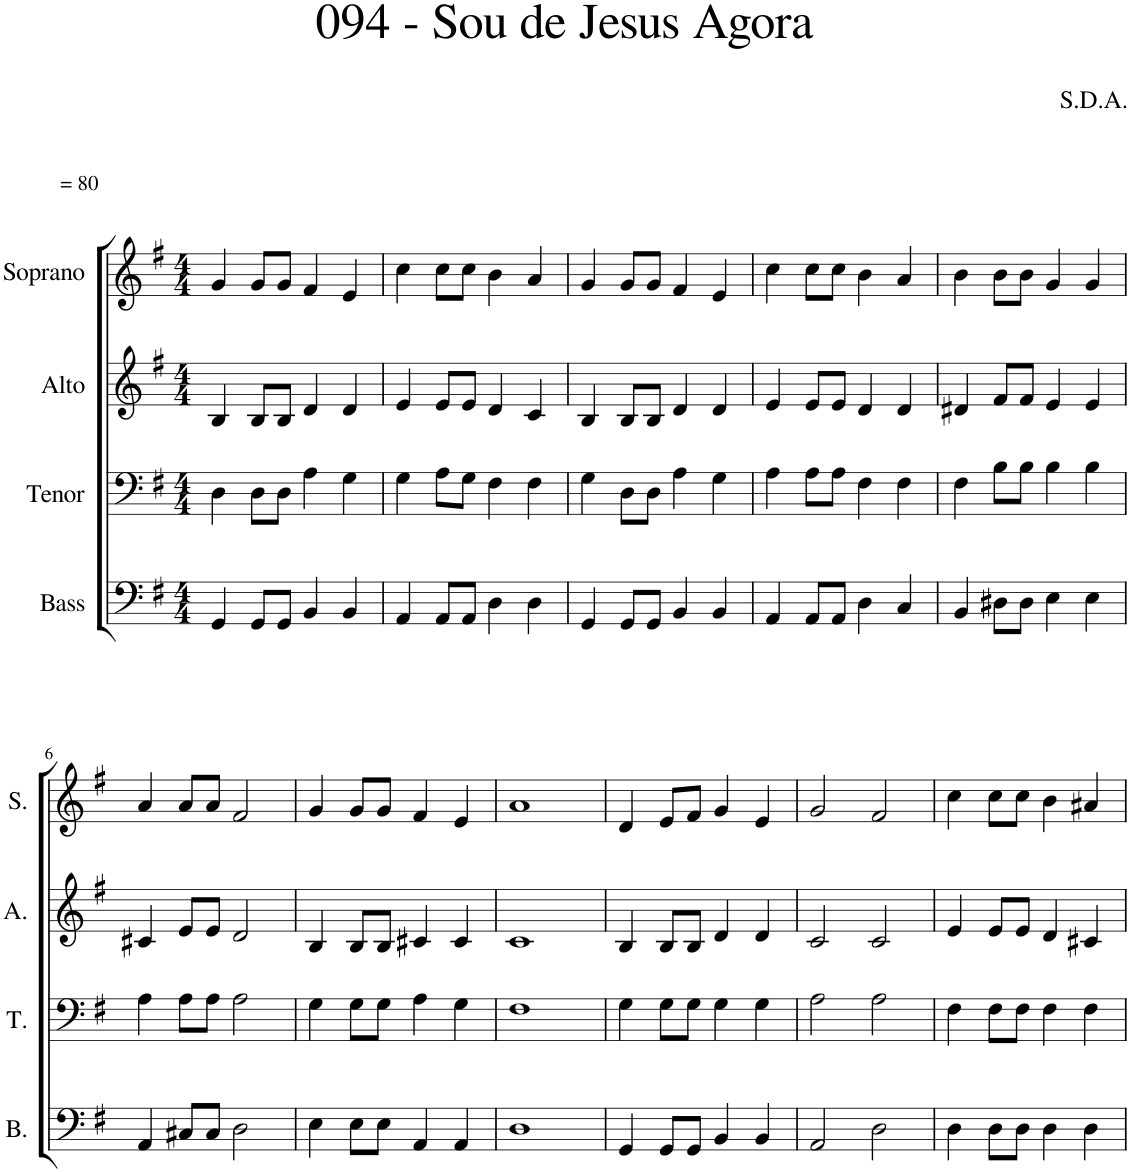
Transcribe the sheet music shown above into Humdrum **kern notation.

**kern	**kern	**kern	**kern
*part4	*part3	*part2	*part1
*staff4	*staff3	*staff2	*staff1
*I"Bass	*I"Tenor	*I"Alto	*I"Soprano
*I'B.	*I'T.	*I'A.	*I'S.
*clefF4	*clefF4	*clefG2	*clefG2
*k[f#]	*k[f#]	*k[f#]	*k[f#]
*M4/4	*M4/4	*M4/4	*M4/4
=1	=1	=1	=1
!	!	!	!LO:TX:a:t== 80
4GG/	4D\	4B/	4g/
8GG/L	8D\L	8B/L	8g/L
8GG/J	8D\J	8B/J	8g/J
4BB/	4A\	4d/	4f#/
4BB/	4G\	4d/	4e/
=2	=2	=2	=2
4AA/	4G\	4e/	4cc\
8AA/L	8A\L	8e/L	8cc\L
8AA/J	8G\J	8e/J	8cc\J
4D\	4F#\	4d/	4b\
4D\	4F#\	4c/	4a/
=3	=3	=3	=3
4GG/	4G\	4B/	4g/
8GG/L	8D\L	8B/L	8g/L
8GG/J	8D\J	8B/J	8g/J
4BB/	4A\	4d/	4f#/
4BB/	4G\	4d/	4e/
=4	=4	=4	=4
4AA/	4A\	4e/	4cc\
8AA/L	8A\L	8e/L	8cc\L
8AA/J	8A\J	8e/J	8cc\J
4D\	4F#\	4d/	4b\
4C/	4F#\	4d/	4a/
=5	=5	=5	=5
4BB/	4F#\	4d#X/	4b\
8D#X\L	8B\L	8f#/L	8b\L
8D#\J	8B\J	8f#/J	8b\J
4E\	4B\	4e/	4g/
4E\	4B\	4e/	4g/
!!LO:LB:g=z
=6	=6	=6	=6
4AA/	4A\	4c#X/	4a/
8C#X/L	8A\L	8e/L	8a/L
8C#/J	8A\J	8e/J	8a/J
2D\	2A\	2d/	2f#/
=7	=7	=7	=7
4E\	4G\	4B/	4g/
8E\L	8G\L	8B/L	8g/L
8E\J	8G\J	8B/J	8g/J
4AA/	4A\	4c#X/	4f#/
4AA/	4G\	4c#/	4e/
=8	=8	=8	=8
1D	1F#	1c	1a
=9	=9	=9	=9
4GG/	4G\	4B/	4d/
8GG/L	8G\L	8B/L	8e/L
8GG/J	8G\J	8B/J	8f#/J
4BB/	4G\	4d/	4g/
4BB/	4G\	4d/	4e/
=10	=10	=10	=10
2AA/	2A\	2c/	2g/
2D\	2A\	2c/	2f#/
=11	=11	=11	=11
4D\	4F#\	4e/	4cc\
8D\L	8F#\L	8e/L	8cc\L
8D\J	8F#\J	8e/J	8cc\J
4D\	4F#\	4d/	4b\
4D\	4F#\	4c#X/	4a#X/
=	=	=	=
*-	*-	*-	*-
